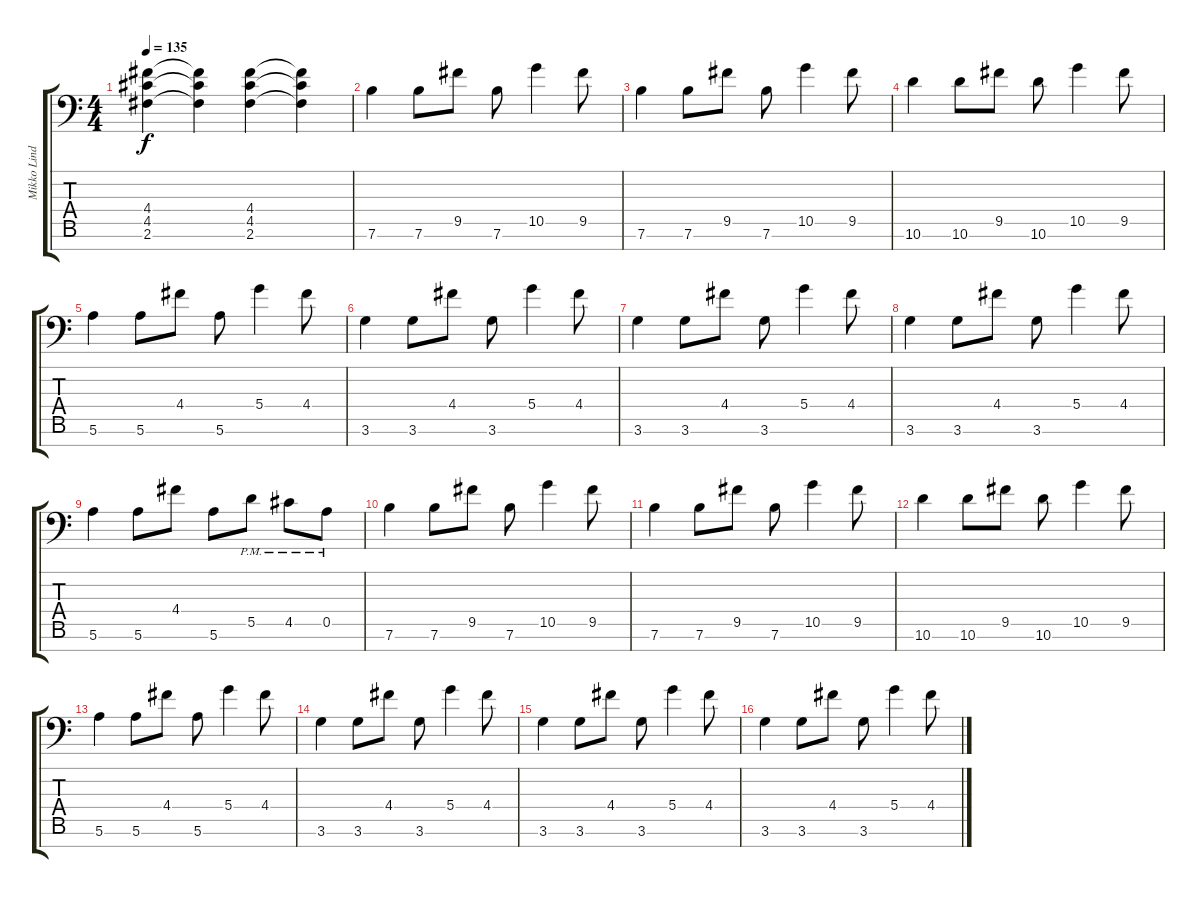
\track ("Mikko Lindström" "Mikko Lind") {instrument acousticguitarsteel}
\staff {score tabs}
\tuning (E4 B3 G3 D3 A2 E2 A1) {hide}
\ts (4 4)
\tempo 135
\clef f4
\ks c
(4.4 4.5 2.6).4{dy f} (4.4{t} 4.5{t} 2.6{t}).4 (4.4 4.5 2.6).4 (4.4{t} 4.5{t} 2.6{t}).4 |
7.6.4 7.6.8 9.5.8 7.6.8 10.5.4 9.5.8 |
7.6.4 7.6.8 9.5.8 7.6.8 10.5.4 9.5.8 |
10.6.4 10.6.8 9.5.8 10.6.8 10.5.4 9.5.8 |
5.6.4 5.6.8 4.4.8 5.6.8 5.4.4 4.4.8 |
3.6.4 3.6.8 4.4.8 3.6.8 5.4.4 4.4.8 |
3.6.4 3.6.8 4.4.8 3.6.8 5.4.4 4.4.8 |
3.6.4 3.6.8 4.4.8 3.6.8 5.4.4 4.4.8 |
5.6.4 5.6.8 4.4.8 5.6.8 5.5{pm}.8 4.5{pm}.8 0.5{pm}.8 |
7.6.4 7.6.8 9.5.8 7.6.8 10.5.4 9.5.8 |
7.6.4 7.6.8 9.5.8 7.6.8 10.5.4 9.5.8 |
10.6.4 10.6.8 9.5.8 10.6.8 10.5.4 9.5.8 |
5.6.4 5.6.8 4.4.8 5.6.8 5.4.4 4.4.8 |
3.6.4 3.6.8 4.4.8 3.6.8 5.4.4 4.4.8 |
3.6.4 3.6.8 4.4.8 3.6.8 5.4.4 4.4.8 |
3.6.4 3.6.8 4.4.8 3.6.8 5.4.4 4.4.8
